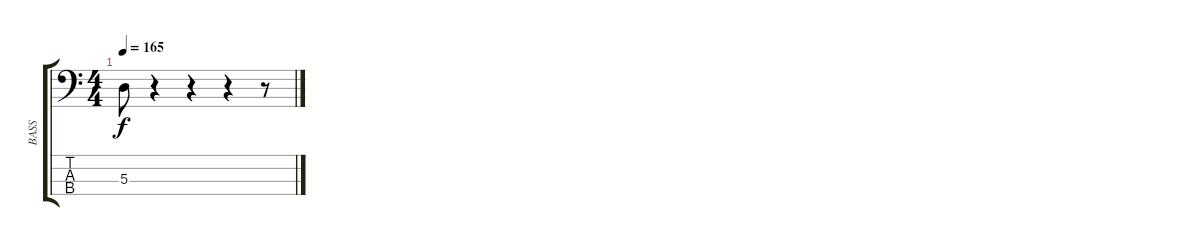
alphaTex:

\track ("BASS" "BASS") {instrument electricbassfinger}
\staff {score tabs}
\tuning (G2 D2 A1 E1) {hide}
\ts (4 4)
\tempo 165
\clef f4
\ks c
5.3.8{dy f} r.4 r.4 r.4 r.8
